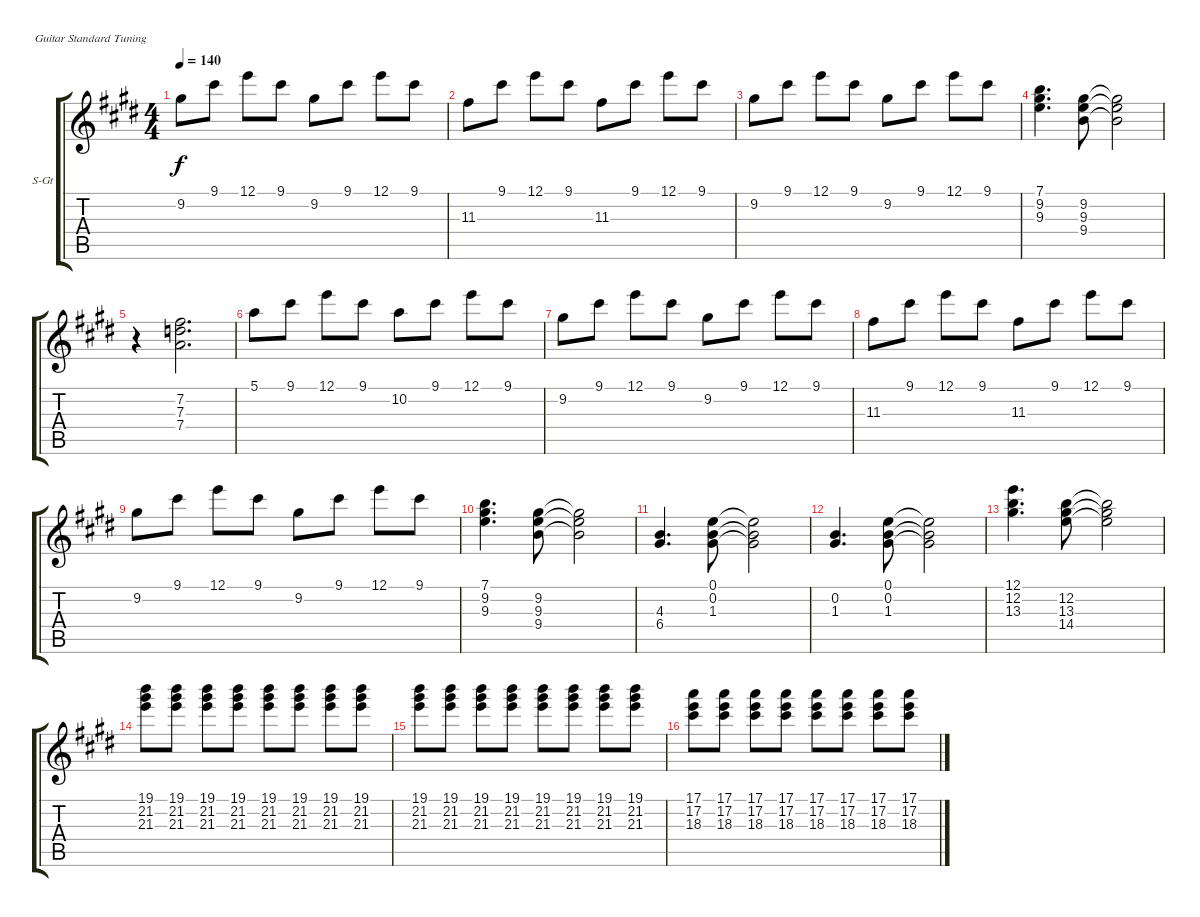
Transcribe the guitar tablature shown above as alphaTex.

\bracketExtendMode groupsimilarinstruments
\firstSystemTrackNameOrientation horizontal
\otherSystemsTrackNameOrientation horizontal
\track ("Piano" "S-Gt") {instrument brightacousticpiano}
\staff {score tabs}
\tuning (E4 B3 G3 D3 A2 E2)
\displaytranspose 12
\ts (4 4)
\tempo 140
\clef g2
\ks e
9.2.8{dy f} 9.1.8 12.1.8 9.1.8 9.2.8 9.1.8 12.1.8 9.1.8 |
11.3.8 9.1.8 12.1.8 9.1.8 11.3.8 9.1.8 12.1.8 9.1.8 |
9.2.8 9.1.8 12.1.8 9.1.8 9.2.8 9.1.8 12.1.8 9.1.8 |
(7.1 9.2 9.3).4{d} (9.2 9.3 9.4).8 (9.2{t} 9.3{t} 9.4{t}).2 |
r.4 (7.2 7.3 7.4).2{d} |
5.1.8 9.1.8 12.1.8 9.1.8 10.2.8 9.1.8 12.1.8 9.1.8 |
9.2.8 9.1.8 12.1.8 9.1.8 9.2.8 9.1.8 12.1.8 9.1.8 |
11.3.8 9.1.8 12.1.8 9.1.8 11.3.8 9.1.8 12.1.8 9.1.8 |
9.2.8 9.1.8 12.1.8 9.1.8 9.2.8 9.1.8 12.1.8 9.1.8 |
(7.1 9.2 9.3).4{d} (9.2 9.3 9.4).8 (9.2{t} 9.3{t} 9.4{t}).2 |
(4.3 6.4).4{d} (0.1 0.2 1.3).8 (0.1{t} 0.2{t} 1.3{t}).2 |
(0.2 1.3).4{d} (0.1 0.2 1.3).8 (0.1{t} 0.2{t} 1.3{t}).2 |
(12.1 12.2 13.3).4{d} (12.2 13.3 14.4).8 (12.2{t} 13.3{t} 14.4{t}).2 |
(19.1 21.2 21.3).8 (19.1 21.2 21.3).8 (19.1 21.2 21.3).8 (19.1 21.2 21.3).8 (19.1 21.2 21.3).8 (19.1 21.2 21.3).8 (19.1 21.2 21.3).8 (19.1 21.2 21.3).8 |
(19.1 21.2 21.3).8 (19.1 21.2 21.3).8 (19.1 21.2 21.3).8 (19.1 21.2 21.3).8 (19.1 21.2 21.3).8 (19.1 21.2 21.3).8 (19.1 21.2 21.3).8 (19.1 21.2 21.3).8 |
(17.1 17.2 18.3).8 (17.1 17.2 18.3).8 (17.1 17.2 18.3).8 (17.1 17.2 18.3).8 (17.1 17.2 18.3).8 (17.1 17.2 18.3).8 (17.1 17.2 18.3).8 (17.1 17.2 18.3).8
